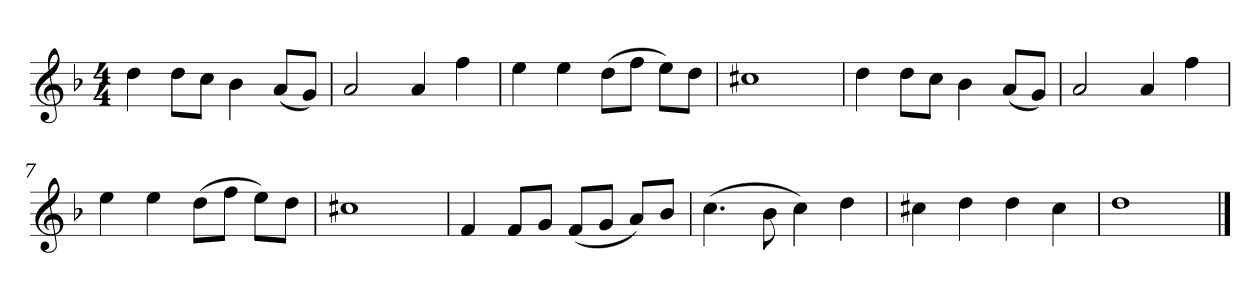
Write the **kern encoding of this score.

**kern
*part1
*staff1
*k[b-]
*M4/4
*MM120
=1
4dd
8ddL
8ccJ
4b-
(8aL
8gJ)
=2
2a
4a
4ff
=3
4ee
4ee
(8ddL
8ffJ
8eeL)
8ddJ
=4
1cc#X
=5
4dd
8ddL
8ccJ
4b-
(8aL
8gJ)
=6
2a
4a
4ff
=7
4ee
4ee
(8ddL
8ffJ
8eeL)
8ddJ
=8
1cc#X
=9
4f
8fL
8gJ
(8fL
8gJ
8aL)
8b-J
=10
(4.cc
8b-
4cc)
4dd
=11
4cc#X
4dd
4dd
4cc#
=12
1dd
==
*-
